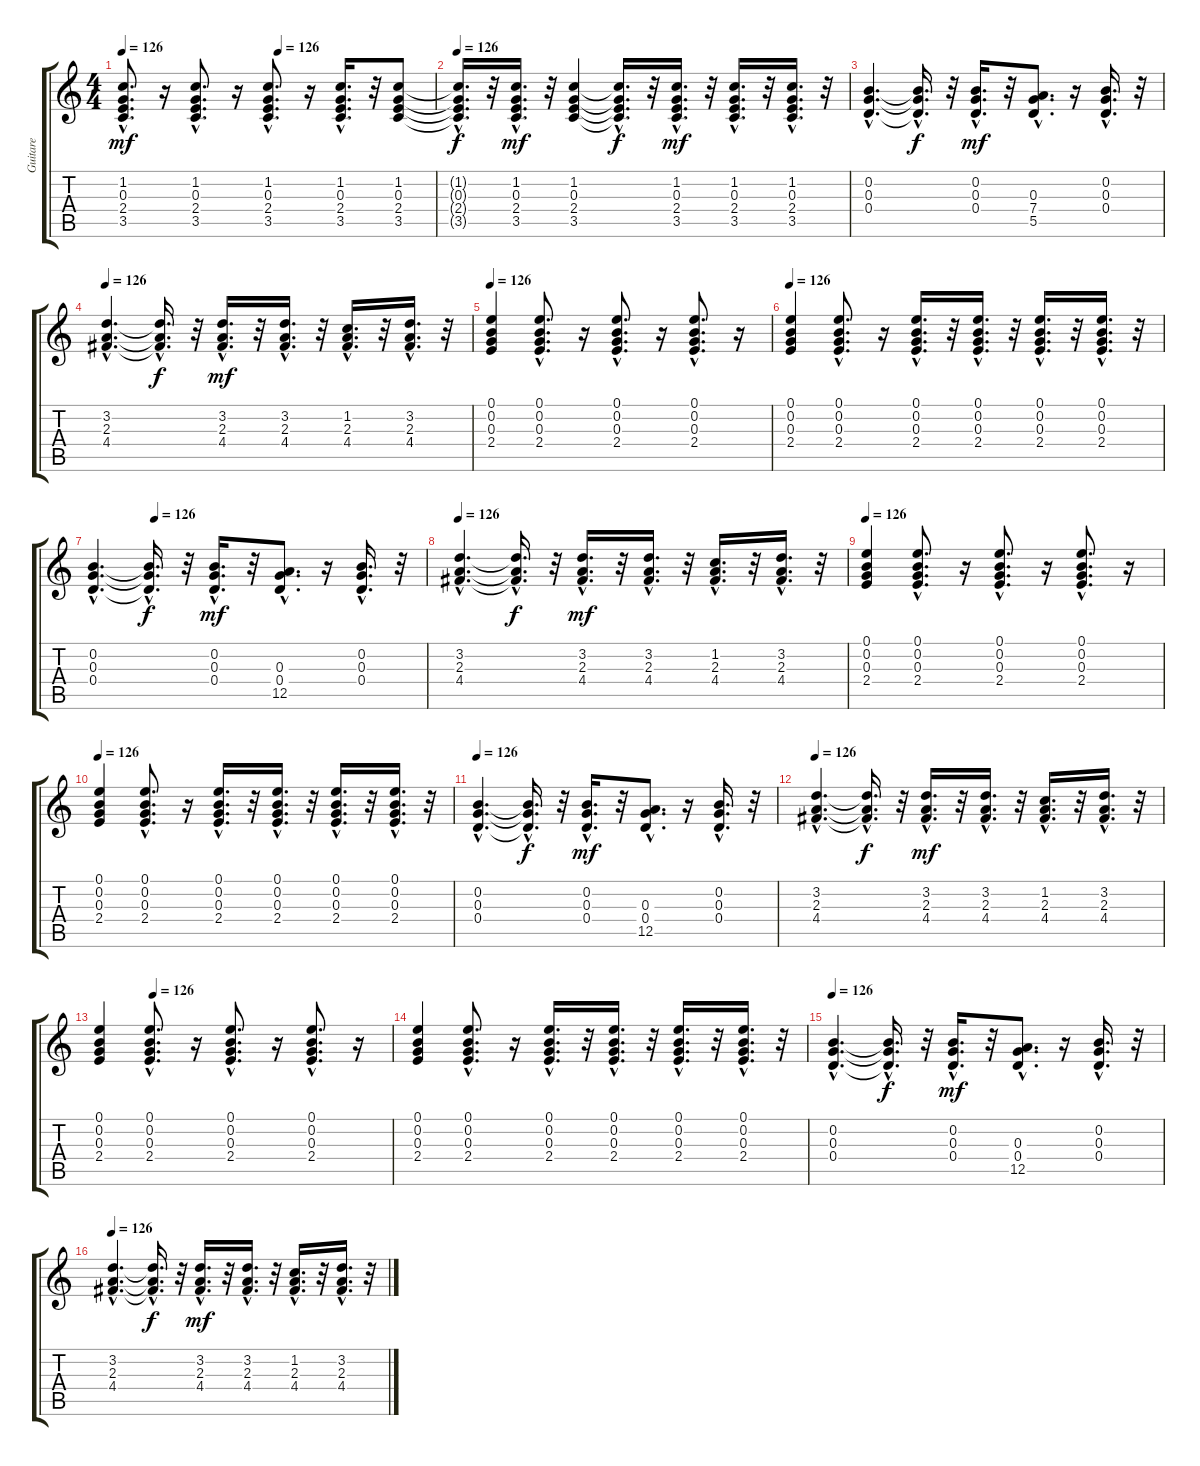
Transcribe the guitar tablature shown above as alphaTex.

\track ("Guitare" "Guitare") {instrument acousticguitarnylon}
\staff {score tabs}
\tuning (E4 B3 G3 D3 A2 E2) {hide}
\ts (4 4)
\tempo 126
\tempo (126 0.5)
\clef g2
\ks c
(1.2{hac} 0.3{hac} 2.4{hac} 3.5{hac}).8{d dy mf} r.16 (1.2{hac} 0.3{hac} 2.4{hac} 3.5{hac}).8{d} r.16 (1.2{hac} 0.3{hac} 2.4{hac} 3.5{hac}).8{d} r.16 (1.2{hac} 0.3{hac} 2.4{hac} 3.5{hac}).16{d} r.32 (1.2 0.3 2.4 3.5).8 |
\tempo 126
(1.2{hac t} 0.3{hac t} 2.4{hac t} 3.5{hac t}).16{d dy f} r.32 (1.2{hac} 0.3{hac} 2.4{hac} 3.5{hac}).16{d dy mf} r.32 (1.2 0.3 2.4 3.5).4 (1.2{hac t} 0.3{hac t} 2.4{hac t} 3.5{hac t}).16{d dy f} r.32 (1.2{hac} 0.3{hac} 2.4{hac} 3.5{hac}).16{d dy mf} r.32 (1.2{hac} 0.3{hac} 2.4{hac} 3.5{hac}).16{d} r.32 (1.2{hac} 0.3{hac} 2.4{hac} 3.5{hac}).16{d} r.32 |
(0.2{hac} 0.3{hac} 0.4{hac}).4{d} (0.2{hac t} 0.3{hac t} 0.4{hac t}).16{d dy f} r.32 (0.2{hac} 0.3{hac} 0.4{hac}).16{d dy mf} r.32 (0.3{hac} 7.4{hac} 5.5{hac}).8{d} r.16 (0.2{hac} 0.3{hac} 0.4{hac}).16{d} r.32 |
\tempo 126
(3.2{hac} 2.3{hac} 4.4{hac}).4{d} (3.2{hac t} 2.3{hac t} 4.4{hac t}).16{d dy f} r.32 (3.2{hac} 2.3{hac} 4.4{hac}).16{d dy mf} r.32 (3.2{hac} 2.3{hac} 4.4{hac}).16{d} r.32 (1.2{hac} 2.3{hac} 4.4{hac}).16{d} r.32 (3.2{hac} 2.3{hac} 4.4{hac}).16{d} r.32 |
\tempo 126
(0.1 0.2 0.3 2.4).4 (0.1{hac} 0.2{hac} 0.3{hac} 2.4{hac}).8{d} r.16 (0.1{hac} 0.2{hac} 0.3{hac} 2.4{hac}).8{d} r.16 (0.1{hac} 0.2{hac} 0.3{hac} 2.4{hac}).8{d} r.16 |
\tempo 126
(0.1 0.2 0.3 2.4).4 (0.1{hac} 0.2{hac} 0.3{hac} 2.4{hac}).8{d} r.16 (0.1{hac} 0.2{hac} 0.3{hac} 2.4{hac}).16{d} r.32 (0.1{hac} 0.2{hac} 0.3{hac} 2.4{hac}).16{d} r.32 (0.1{hac} 0.2{hac} 0.3{hac} 2.4{hac}).16{d} r.32 (0.1{hac} 0.2{hac} 0.3{hac} 2.4{hac}).16{d} r.32 |
\tempo (126 0.1875)
(0.2{hac} 0.3{hac} 0.4{hac}).4{d} (0.2{hac t} 0.3{hac t} 0.4{hac t}).16{d dy f} r.32 (0.2{hac} 0.3{hac} 0.4{hac}).16{d dy mf} r.32 (0.3{hac} 0.4{hac} 12.5{hac}).8{d} r.16 (0.2{hac} 0.3{hac} 0.4{hac}).16{d} r.32 |
\tempo 126
(3.2{hac} 2.3{hac} 4.4{hac}).4{d} (3.2{hac t} 2.3{hac t} 4.4{hac t}).16{d dy f} r.32 (3.2{hac} 2.3{hac} 4.4{hac}).16{d dy mf} r.32 (3.2{hac} 2.3{hac} 4.4{hac}).16{d} r.32 (1.2{hac} 2.3{hac} 4.4{hac}).16{d} r.32 (3.2{hac} 2.3{hac} 4.4{hac}).16{d} r.32 |
\tempo 126
(0.1 0.2 0.3 2.4).4 (0.1{hac} 0.2{hac} 0.3{hac} 2.4{hac}).8{d} r.16 (0.1{hac} 0.2{hac} 0.3{hac} 2.4{hac}).8{d} r.16 (0.1{hac} 0.2{hac} 0.3{hac} 2.4{hac}).8{d} r.16 |
\tempo 126
(0.1 0.2 0.3 2.4).4 (0.1{hac} 0.2{hac} 0.3{hac} 2.4{hac}).8{d} r.16 (0.1{hac} 0.2{hac} 0.3{hac} 2.4{hac}).16{d} r.32 (0.1{hac} 0.2{hac} 0.3{hac} 2.4{hac}).16{d} r.32 (0.1{hac} 0.2{hac} 0.3{hac} 2.4{hac}).16{d} r.32 (0.1{hac} 0.2{hac} 0.3{hac} 2.4{hac}).16{d} r.32 |
\tempo 126
(0.2{hac} 0.3{hac} 0.4{hac}).4{d} (0.2{hac t} 0.3{hac t} 0.4{hac t}).16{d dy f} r.32 (0.2{hac} 0.3{hac} 0.4{hac}).16{d dy mf} r.32 (0.3{hac} 0.4{hac} 12.5{hac}).8{d} r.16 (0.2{hac} 0.3{hac} 0.4{hac}).16{d} r.32 |
\tempo 126
(3.2{hac} 2.3{hac} 4.4{hac}).4{d} (3.2{hac t} 2.3{hac t} 4.4{hac t}).16{d dy f} r.32 (3.2{hac} 2.3{hac} 4.4{hac}).16{d dy mf} r.32 (3.2{hac} 2.3{hac} 4.4{hac}).16{d} r.32 (1.2{hac} 2.3{hac} 4.4{hac}).16{d} r.32 (3.2{hac} 2.3{hac} 4.4{hac}).16{d} r.32 |
\tempo (126 0.1875)
(0.1 0.2 0.3 2.4).4 (0.1{hac} 0.2{hac} 0.3{hac} 2.4{hac}).8{d} r.16 (0.1{hac} 0.2{hac} 0.3{hac} 2.4{hac}).8{d} r.16 (0.1{hac} 0.2{hac} 0.3{hac} 2.4{hac}).8{d} r.16 |
(0.1 0.2 0.3 2.4).4 (0.1{hac} 0.2{hac} 0.3{hac} 2.4{hac}).8{d} r.16 (0.1{hac} 0.2{hac} 0.3{hac} 2.4{hac}).16{d} r.32 (0.1{hac} 0.2{hac} 0.3{hac} 2.4{hac}).16{d} r.32 (0.1{hac} 0.2{hac} 0.3{hac} 2.4{hac}).16{d} r.32 (0.1{hac} 0.2{hac} 0.3{hac} 2.4{hac}).16{d} r.32 |
\tempo 126
(0.2{hac} 0.3{hac} 0.4{hac}).4{d} (0.2{hac t} 0.3{hac t} 0.4{hac t}).16{d dy f} r.32 (0.2{hac} 0.3{hac} 0.4{hac}).16{d dy mf} r.32 (0.3{hac} 0.4{hac} 12.5{hac}).8{d} r.16 (0.2{hac} 0.3{hac} 0.4{hac}).16{d} r.32 |
\tempo 126
(3.2{hac} 2.3{hac} 4.4{hac}).4{d} (3.2{hac t} 2.3{hac t} 4.4{hac t}).16{d dy f} r.32 (3.2{hac} 2.3{hac} 4.4{hac}).16{d dy mf} r.32 (3.2{hac} 2.3{hac} 4.4{hac}).16{d} r.32 (1.2{hac} 2.3{hac} 4.4{hac}).16{d} r.32 (3.2{hac} 2.3{hac} 4.4{hac}).16{d} r.32
